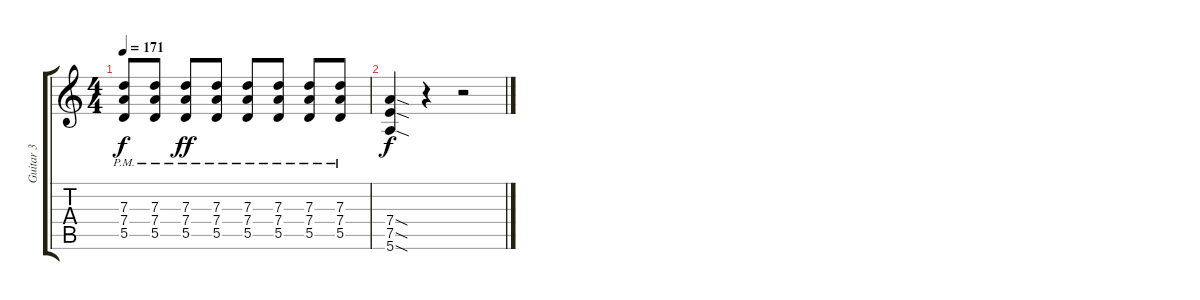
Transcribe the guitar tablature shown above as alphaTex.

\track ("Guitar 3" "Guitar 3") {instrument overdrivenguitar}
\staff {score tabs}
\tuning (E4 B3 G3 D3 A2 E2) {hide}
\ts (4 4)
\tempo 171
\clef g2
\ks c
(7.3{pm} 7.4{pm} 5.5{pm}).8{dy f} (7.3{pm} 7.4{pm} 5.5{pm}).8 (7.3{pm} 7.4{pm} 5.5{pm}).8{dy ff} (7.3{pm} 7.4{pm} 5.5{pm}).8 (7.3{pm} 7.4{pm} 5.5{pm}).8 (7.3{pm} 7.4{pm} 5.5{pm}).8 (7.3{pm} 7.4{pm} 5.5{pm}).8 (7.3{pm} 7.4{pm} 5.5{pm}).8 |
(7.4{sod} 7.5{sod} 5.6{sod}).4{dy f} r.4 r.2
